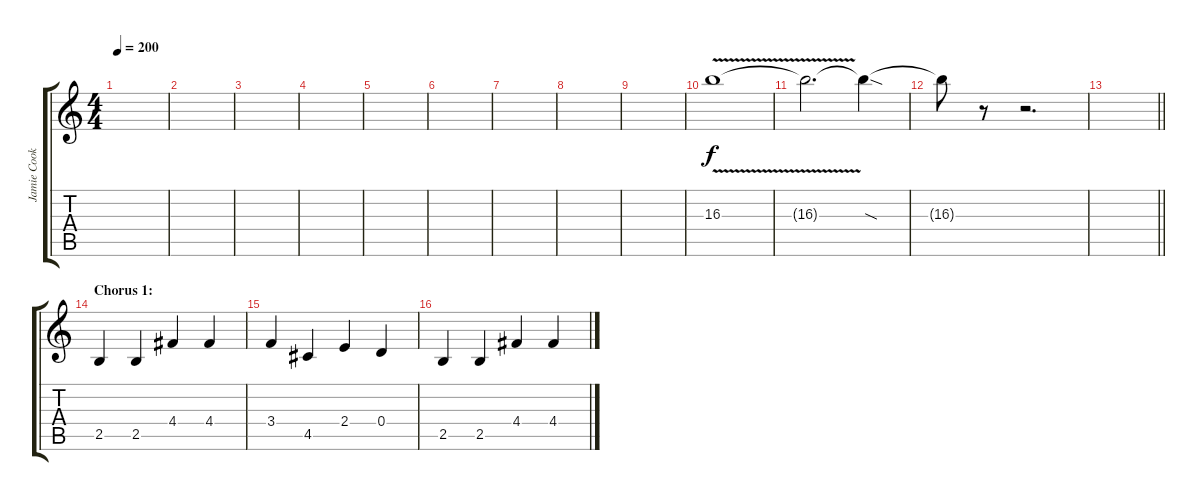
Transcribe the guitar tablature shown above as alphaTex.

\track ("Jamie Cook (Guitar 2)" "Jamie Cook") {instrument overdrivenguitar}
\staff {score tabs}
\tuning (E4 B3 G3 D3 A2 E2) {hide}
\ts (4 4)
\tempo 200
\clef g2
\ks c
|
|
|
|
|
|
|
|
|
16.3{v}.1 |
16.3{t}.2{d} 16.3{sod t}.4 |
16.3{t}.8 r.8 r.2{d} |
\barLineRight lightlight
|
\section ("" "Chorus 1:")
2.5.4 2.5.4 4.4.4 4.4.4 |
3.4.4 4.5.4 2.4.4 0.4.4 |
2.5.4 2.5.4 4.4.4 4.4.4
